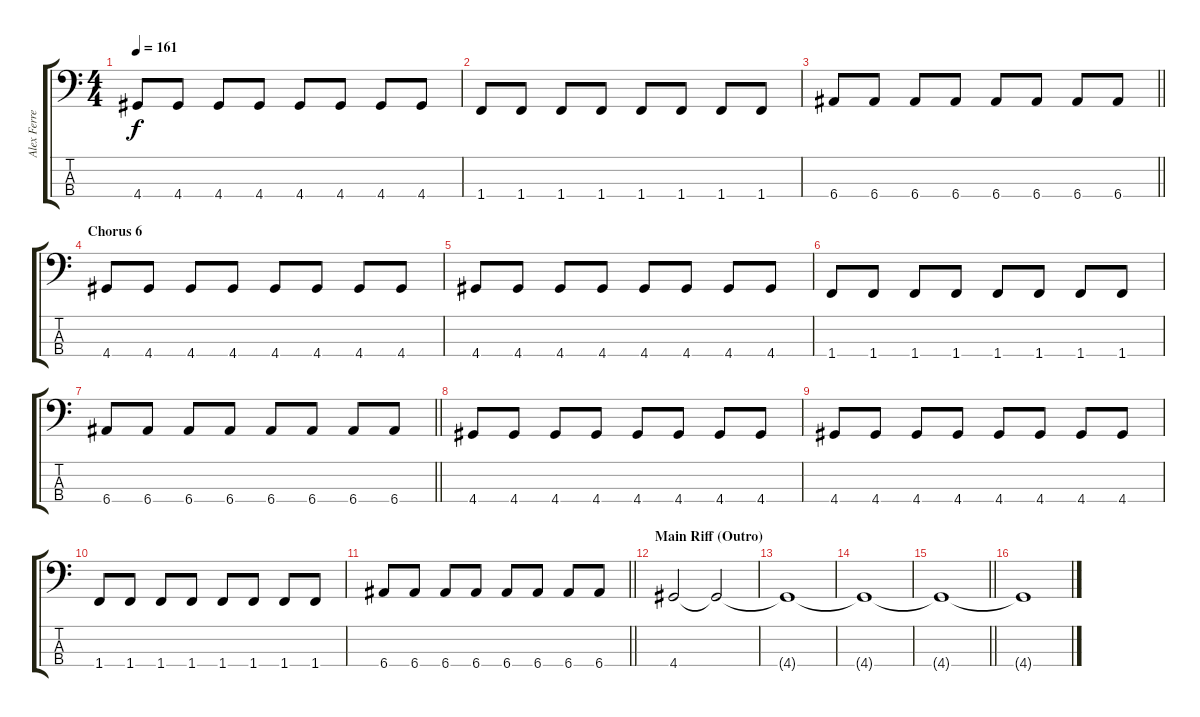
\track ("Alex Ferrero" "Alex Ferre") {instrument electricbasspick}
\staff {score tabs}
\tuning (G2 D2 A1 E1) {hide}
\ts (4 4)
\tempo 161
\clef f4
\ks c
4.4.8{dy f} 4.4.8 4.4.8 4.4.8 4.4.8 4.4.8 4.4.8 4.4.8 |
1.4.8 1.4.8 1.4.8 1.4.8 1.4.8 1.4.8 1.4.8 1.4.8 |
\barLineRight lightlight
6.4.8 6.4.8 6.4.8 6.4.8 6.4.8 6.4.8 6.4.8 6.4.8 |
\section ("" "Chorus 6")
4.4.8 4.4.8 4.4.8 4.4.8 4.4.8 4.4.8 4.4.8 4.4.8 |
4.4.8 4.4.8 4.4.8 4.4.8 4.4.8 4.4.8 4.4.8 4.4.8 |
1.4.8 1.4.8 1.4.8 1.4.8 1.4.8 1.4.8 1.4.8 1.4.8 |
\barLineRight lightlight
6.4.8 6.4.8 6.4.8 6.4.8 6.4.8 6.4.8 6.4.8 6.4.8 |
4.4.8 4.4.8 4.4.8 4.4.8 4.4.8 4.4.8 4.4.8 4.4.8 |
4.4.8 4.4.8 4.4.8 4.4.8 4.4.8 4.4.8 4.4.8 4.4.8 |
1.4.8 1.4.8 1.4.8 1.4.8 1.4.8 1.4.8 1.4.8 1.4.8 |
\barLineRight lightlight
6.4.8 6.4.8 6.4.8 6.4.8 6.4.8 6.4.8 6.4.8 6.4.8 |
\section ("" "Main Riff (Outro)")
4.4.2 4.4{t}.2{volume 7} |
4.4{t}.1 |
4.4{t}.1 |
\barLineRight lightlight
4.4{t}.1 |
4.4{t}.1{volume 0}
